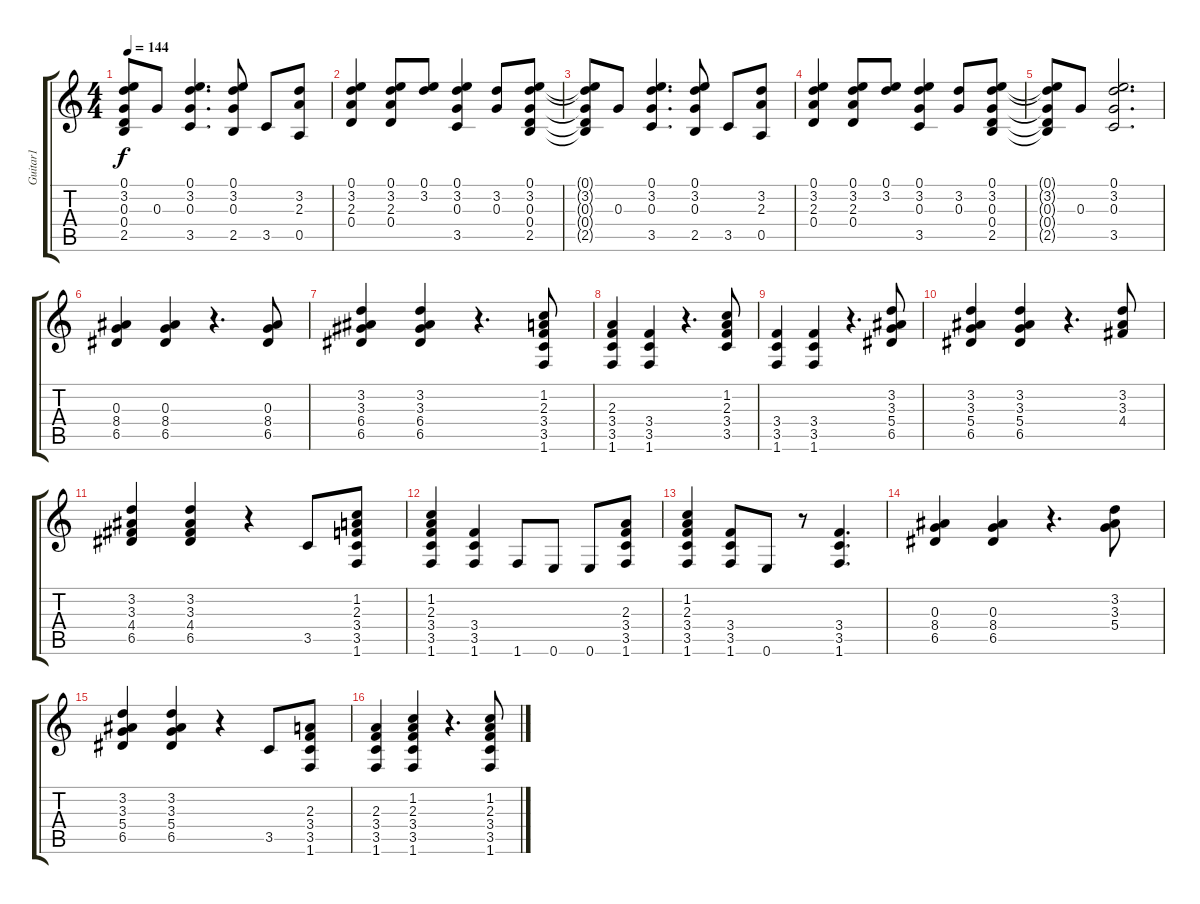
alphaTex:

\track ("Guitar1             " "Guitar1   ") {instrument acousticguitarsteel}
\staff {score tabs}
\tuning (E4 B3 G3 D3 A2 E2) {hide}
\ts (4 4)
\tempo 144
\clef g2
\ks c
(0.1{t} 3.2{t} 0.3{t} 0.4{t} 2.5{t}).8{dy f} 0.3.8 (0.1 3.2 0.3 3.5).4{d} (0.1 3.2 0.3 2.5).8 3.5.8 (3.2 2.3 0.5).8 |
(0.1 3.2 2.3 0.4).4 (0.1 3.2 2.3 0.4).8 (0.1 3.2).8 (0.1 3.2 0.3 3.5).4 (3.2 0.3).8 (0.1 3.2 0.3 0.4 2.5).8 |
(0.1{t} 3.2{t} 0.3{t} 0.4{t} 2.5{t}).8 0.3.8 (0.1 3.2 0.3 3.5).4{d} (0.1 3.2 0.3 2.5).8 3.5.8 (3.2 2.3 0.5).8 |
(0.1 3.2 2.3 0.4).4 (0.1 3.2 2.3 0.4).8 (0.1 3.2).8 (0.1 3.2 0.3 3.5).4 (3.2 0.3).8 (0.1 3.2 0.3 0.4 2.5).8 |
(0.1{t} 3.2{t} 0.3{t} 0.4{t} 2.5{t}).8 0.3.8 (0.1 3.2 0.3 3.5).2{d} |
(0.3 8.4 6.5).4{volume 11} (0.3 8.4 6.5).4 r.4{d} (0.3 8.4 6.5).8 |
(3.2 3.3 6.4 6.5).4 (3.2 3.3 6.4 6.5).4 r.4{d} (1.2 2.3 3.4 3.5 1.6).8 |
(2.3 3.4 3.5 1.6).4 (3.4 3.5 1.6).4 r.4{d} (1.2 2.3 3.4 3.5).8 |
(3.4 3.5 1.6).4 (3.4 3.5 1.6).4 r.4{d} (3.2 3.3 5.4 6.5).8 |
(3.2 3.3 5.4 6.5).4 (3.2 3.3 5.4 6.5).4 r.4{d} (3.2 3.3 4.4).8 |
(3.2 3.3 4.4 6.5).4 (3.2 3.3 4.4 6.5).4 r.4 3.5.8 (1.2 2.3 3.4 3.5 1.6).8 |
(1.2 2.3 3.4 3.5 1.6).4 (3.4 3.5 1.6).4 1.6.8 0.6.8 0.6.8 (2.3 3.4 3.5 1.6).8 |
(1.2 2.3 3.4 3.5 1.6).4 (3.4 3.5 1.6).8 0.6.8 r.8 (3.4 3.5 1.6).4{d} |
(0.3 8.4 6.5).4 (0.3 8.4 6.5).4 r.4{d} (3.2 3.3 5.4).8 |
(3.2 3.3 5.4 6.5).4 (3.2 3.3 5.4 6.5).4 r.4 3.5.8 (2.3 3.4 3.5 1.6).8 |
(2.3 3.4 3.5 1.6).4 (1.2 2.3 3.4 3.5 1.6).4 r.4{d} (1.2 2.3 3.4 3.5 1.6).8
